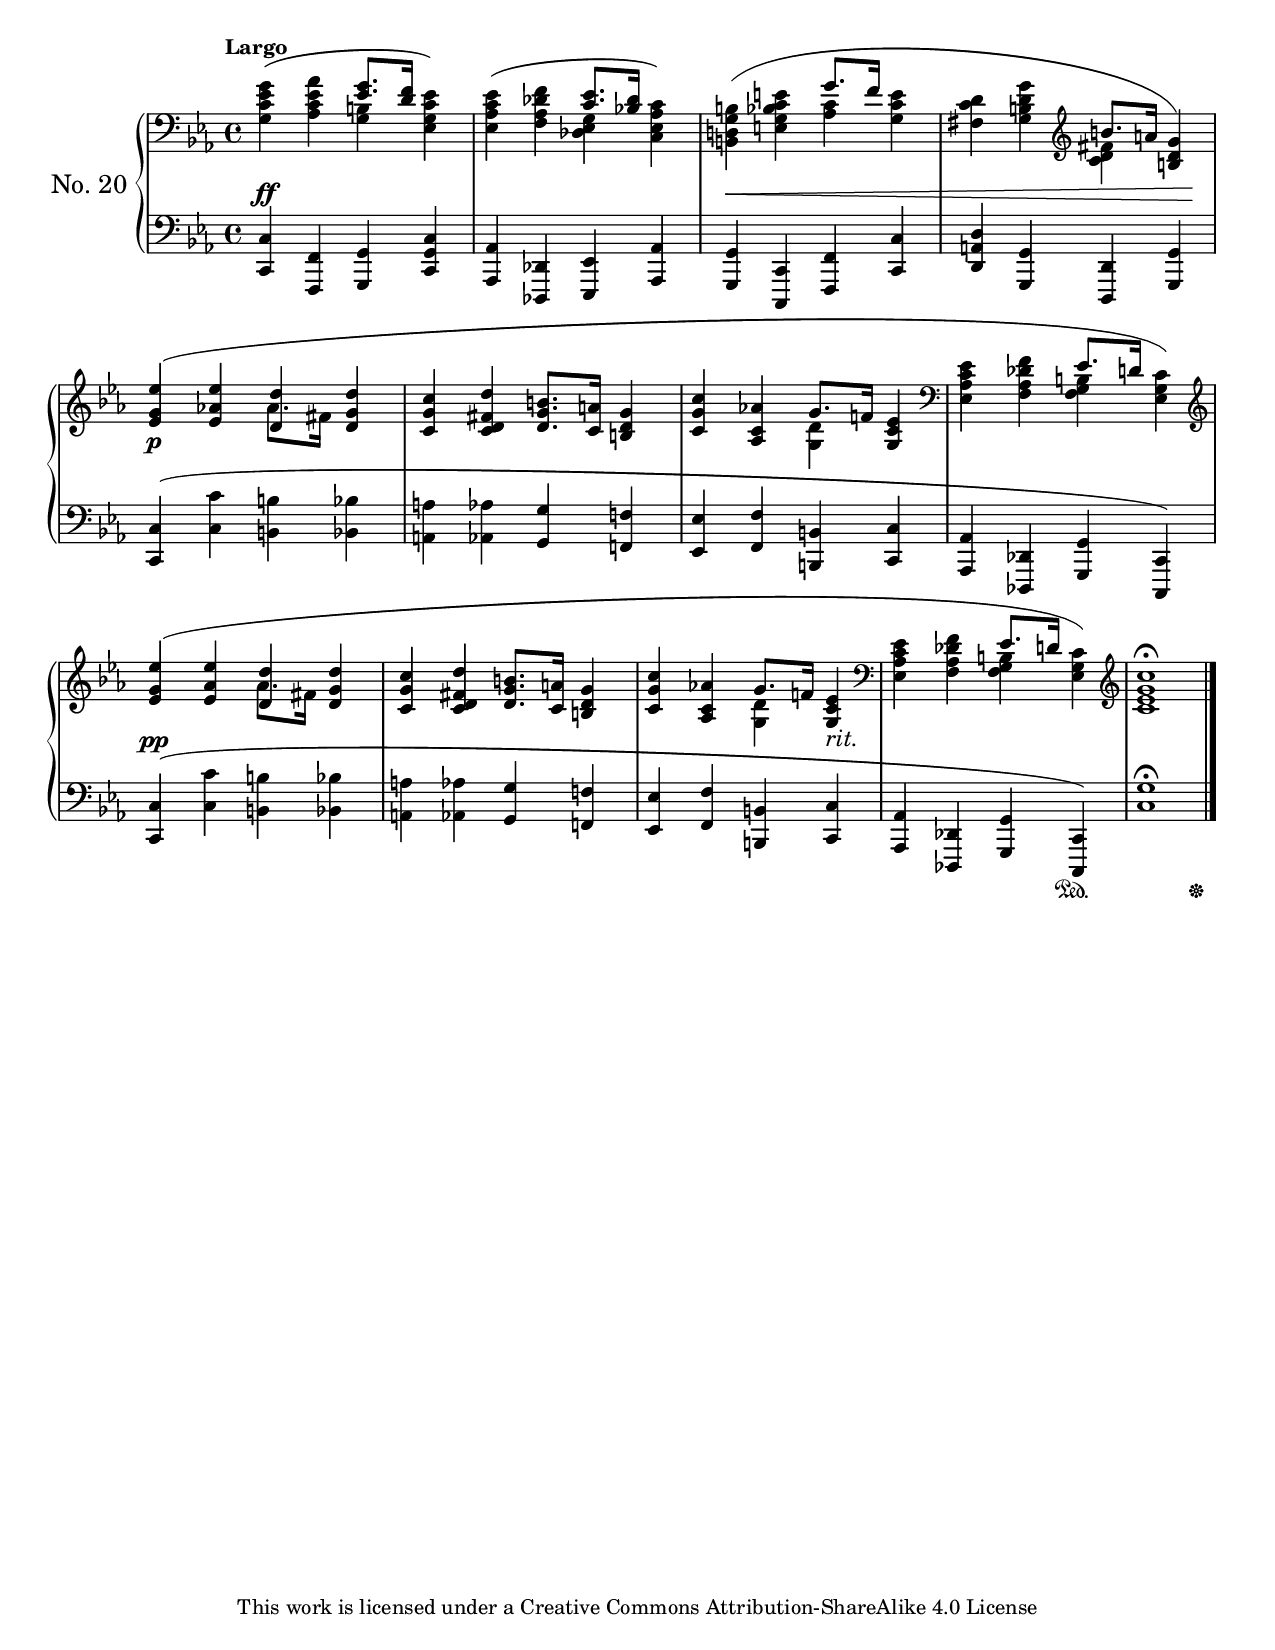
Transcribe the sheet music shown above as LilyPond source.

\version "2.22.2"

\include "includes/header-paper.ily"
%...+....1....+....2....+....3....+....4....+....5....+....6....+....7....+....

\version "2.22.2"
\language "english"

\include "global-variables.ily"

%%% Positions and shapes %%%

slurPositionsA = \tweak Slur.positions #'(7 . 8) \etc
slurPositionsB = \tweak Slur.positions #'(6 . 7) \etc

slurShapeA = \shape #'((0 . 2) (3 . 2) (0 . 0) (0 . 0)) \etc
slurShapeB = \shape #'((0 . 0) (0 . 0) (-1 . 5) (0.5 . 1)) \etc

%%% Music %%%

global = {
  \time 4/4
  \key c \minor
  \accidentalStyle piano
}

rightHand = \relative {
  \clef bass
  \global
  \set Score.tempoHideNote = ##t 
  \tempo "Largo" 4 = 50
  
  <g c ef g>4-\slurPositionsA ( <af c ef af> 
    << { <ef' g>8. <d f>16 } \\ { <g, b>4 } >> <ef g c ef>4) |
  <ef af c ef>4-\slurPositionsB ( <f af df f>
    << { <c' ef>8. <bf df>16 } \\ { <df, ef g>4 } >> <c ef af c>4) |
  <b d g b>4-\slurShapeA ( <e g bf c e>
    << { g'8. f16 } \\ { <af, c>4 } >> <g c e>4
  <fs c' d>4 <g b d g> \clef treble
    << { b'8. a16 } \\ { <c, d fs>4 } >> <b d g>4)
  <ef g ef'>4-\slurShapeB ( <ef af ef'>
    << { <d d'> } \\ { af'8. fs16 } >> <d g d'>4
  <c g' c>4 <c d fs d'> <d g b>8. <c a'>16 <b d g>4 |
  <c g' c>4 <af c af'>
    << { g'8. f16 } \\ { <g, d'>4 } >> <g c ef>4
  \clef bass <ef af c ef>4 <f af df f>
    << { ef'8. d16 } \\ { <f, g b>4 } >> <ef g c>4) |
    
  \barNumberCheck 9
  \clef treble <ef' g ef'>4-\slurShapeB ( <ef af ef'>
    << { <d d'> } \\ { af'8. fs16 } >> <d g d'>4
  <c g' c>4 <c d fs d'> <d g b>8. <c a'>16 <b d g>4 |
  <c g' c>4 <af c af'>
    << { g'8. f16 } \\ { <g, d'>4 } >> <g c ef>4
  \clef bass <ef af c ef>4 <f af df f>
    << { ef'8. d16 } \\ { <f, g b>4 } >> <ef g c>4) |
  \clef treble <c' ef g c>1\fermata |
}

leftHand = \relative {
  \clef bass
  \global

  <c, c'>4 <f, f'> <g g'>4 <c g' c> |
  <af af'>4 <df, df'> <ef ef'> <af af'> |
  <g g'>4 <c, c'> <f f'> <c' c'> |
  <d a' d>4 <g, g'> <d d'> <g g'> |
  <c c'>4( <c' c'> <b b'> <bf bf'> |
  <a a'>4 <af af'> <g g'> <f f'> |
  <ef ef'> <f f'> <b, b'> <c c'> |
  <af af'> <df, df'> <g g'> <c, c'>) |
  
  \barNumberCheck 9
  <c' c'>4( <c' c'> <b b'> <bf bf'> |
  <a a'>4 <af af'> <g g'> <f f'> |
  <ef ef'> <f f'> <b, b'> <c c'> |
  <af af'> <df, df'> <g g'> <c, c'>) |
  <c'' g'>1\fermata |
  \bar "|."
}

dynamics = {
  \override TextScript.Y-offset = -0.5

  s1\ff |
  s1 |
  s1\< |
  s2.. s8\! |
  s1\p |
  s1 * 3 |
  
  \barNumberCheck 9
  s1\pp |
  s1 |
  s2. s4^\rit |
  s1 * 2 |
}

pedal = {
  s1 * 11 |
  s2. s4\sustainOn |
  s2. s4\sustainOff |
}

preludeTwentyMusic = \score { 
  \keepWithTag #'layout
  \new PianoStaff \with { 
    instrumentName = \markup \huge "No. 20"
  } <<
    \new Staff = "upper" \rightHand
    \new Dynamics \dynamics
    \new Staff = "lower" \leftHand
    \new Dynamics \pedal
  >>
  \layout {}
}

preludeTwentyMidi = \book {
  \bookOutputName "prelude-op28-no20"
  \score { 
    \keepWithTag #'midi
    <<
      \new Staff = "upper" << \rightHand \dynamics \pedal >> 
      \new Staff = "lower" << \leftHand \dynamics \pedal >> 
    >>
    \midi {}
  }
}


\paper {
  ragged-last-bottom = ##t
  min-systems-per-page = 0
  system-system-spacing =
    #'((basic-distance . 12) 
       (minimum-distance . 8)
       (padding . 1)
       (stretchability . 60))
}

\preludeTwentyMusic
\preludeTwentyMidi
